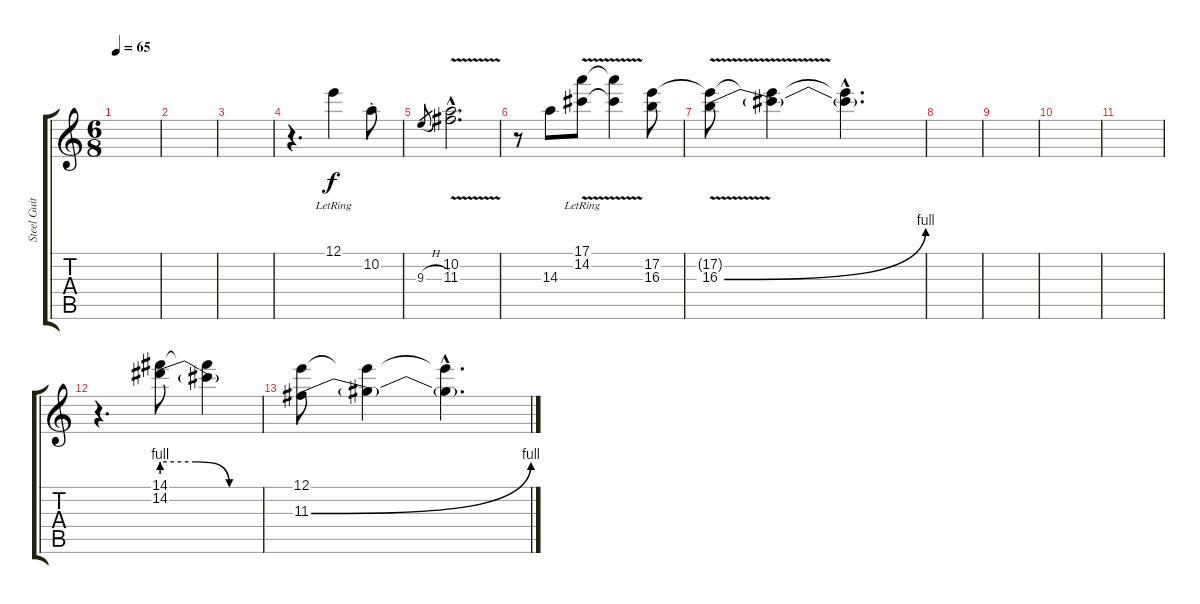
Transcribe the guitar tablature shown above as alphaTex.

\track ("Steel Guitar" "Steel Guit") {instrument electricguitarjazz}
\staff {score tabs}
\tuning (E4 B3 G3 D3 A2 E2) {hide}
\ts (6 8)
\tempo 65
\clef g2
\ks c
|
|
|
r.4{d} 12.1{lr}.4 10.2{st}.8 |
9.3{h}.8{gr} (10.2{v hac} 11.3{v hac}).2{d} |
r.8 14.3.8 (17.1{v lr} 14.2{v lr}).8 (17.1{t} 14.2{t}).4 (17.2 16.3).8 |
(17.2{t} 16.3{be (bend 0 0 60 4) v}).8 (17.2{t} 16.3{t}).4 (17.2{hac t} 16.3{hac t}).4{d} |
|
|
|
|
r.4{d} (14.1 14.2{be (custom 0 4 20 4 40 0 60 0)}).8 (14.1{t} 14.2{t}).4 |
(12.1 11.3{be (bend 0 0 60 4)}).8 (12.1{t} 11.3{t}).4 (12.1{hac t} 11.3{hac t}).4{d}
